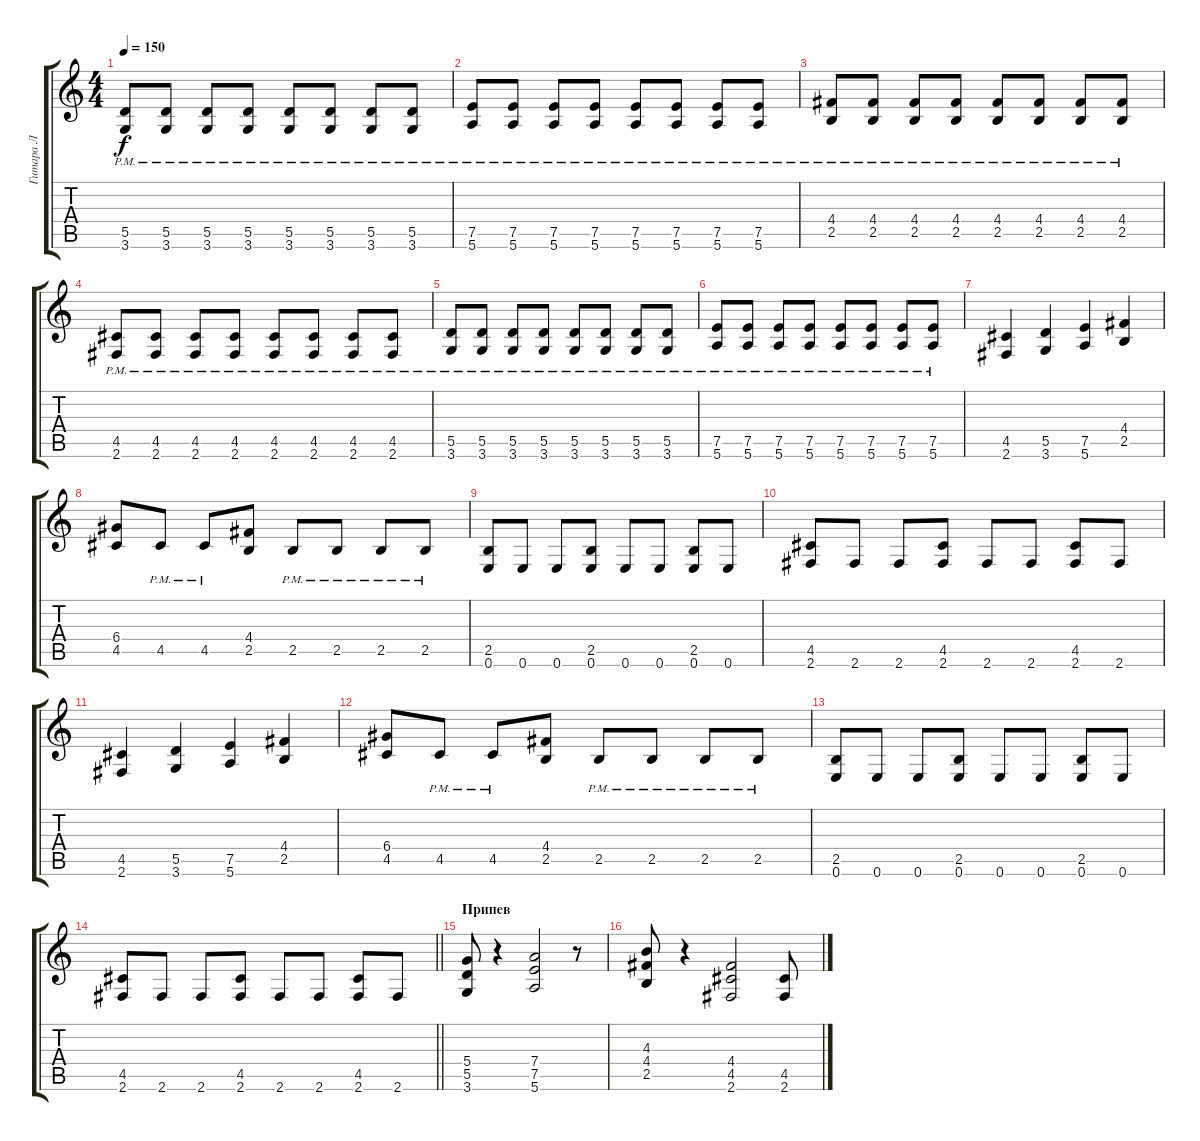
\track ("Гитара Л" "Гитара Л") {instrument distortionguitar}
\staff {score tabs}
\tuning (E4 B3 G3 D3 A2 E2) {hide}
\ts (4 4)
\tempo 150
\clef g2
\ks c
(5.5{pm} 3.6{pm}).8{dy f} (5.5{pm} 3.6{pm}).8 (5.5{pm} 3.6{pm}).8 (5.5{pm} 3.6{pm}).8 (5.5{pm} 3.6{pm}).8 (5.5{pm} 3.6{pm}).8 (5.5{pm} 3.6{pm}).8 (5.5{pm} 3.6{pm}).8 |
(7.5{pm} 5.6{pm}).8 (7.5{pm} 5.6{pm}).8 (7.5{pm} 5.6{pm}).8 (7.5{pm} 5.6{pm}).8 (7.5{pm} 5.6{pm}).8 (7.5{pm} 5.6{pm}).8 (7.5{pm} 5.6{pm}).8 (7.5{pm} 5.6{pm}).8 |
(4.4{pm} 2.5{pm}).8 (4.4{pm} 2.5{pm}).8 (4.4{pm} 2.5{pm}).8 (4.4{pm} 2.5{pm}).8 (4.4{pm} 2.5{pm}).8 (4.4{pm} 2.5{pm}).8 (4.4{pm} 2.5{pm}).8 (4.4{pm} 2.5{pm}).8 |
(4.5{pm} 2.6{pm}).8 (4.5{pm} 2.6{pm}).8 (4.5{pm} 2.6{pm}).8 (4.5{pm} 2.6{pm}).8 (4.5{pm} 2.6{pm}).8 (4.5{pm} 2.6{pm}).8 (4.5{pm} 2.6{pm}).8 (4.5{pm} 2.6{pm}).8 |
(5.5{pm} 3.6{pm}).8 (5.5{pm} 3.6{pm}).8 (5.5{pm} 3.6{pm}).8 (5.5{pm} 3.6{pm}).8 (5.5{pm} 3.6{pm}).8 (5.5{pm} 3.6{pm}).8 (5.5{pm} 3.6{pm}).8 (5.5{pm} 3.6{pm}).8 |
(7.5{pm} 5.6{pm}).8 (7.5{pm} 5.6{pm}).8 (7.5{pm} 5.6{pm}).8 (7.5{pm} 5.6{pm}).8 (7.5{pm} 5.6{pm}).8 (7.5{pm} 5.6{pm}).8 (7.5{pm} 5.6{pm}).8 (7.5{pm} 5.6{pm}).8 |
(4.5 2.6).4 (5.5 3.6).4 (7.5 5.6).4 (4.4 2.5).4 |
(6.4 4.5).8 4.5{pm}.8 4.5{pm}.8 (4.4 2.5).8 2.5{pm}.8 2.5{pm}.8 2.5{pm}.8 2.5{pm}.8 |
(2.5 0.6).8 0.6.8 0.6.8 (2.5 0.6).8 0.6.8 0.6.8 (2.5 0.6).8 0.6.8 |
(4.5 2.6).8 2.6.8 2.6.8 (4.5 2.6).8 2.6.8 2.6.8 (4.5 2.6).8 2.6.8 |
(4.5 2.6).4 (5.5 3.6).4 (7.5 5.6).4 (4.4 2.5).4 |
(6.4 4.5).8 4.5{pm}.8 4.5{pm}.8 (4.4 2.5).8 2.5{pm}.8 2.5{pm}.8 2.5{pm}.8 2.5{pm}.8 |
(2.5 0.6).8 0.6.8 0.6.8 (2.5 0.6).8 0.6.8 0.6.8 (2.5 0.6).8 0.6.8 |
\barLineRight lightlight
(4.5 2.6).8 2.6.8 2.6.8 (4.5 2.6).8 2.6.8 2.6.8 (4.5 2.6).8 2.6.8 |
\section ("" "Припев")
(5.4 5.5 3.6).8 r.4 (7.4 7.5 5.6).2 r.8 |
(4.3 4.4 2.5).8 r.4 (4.4 4.5 2.6).2 (4.5 2.6).8
